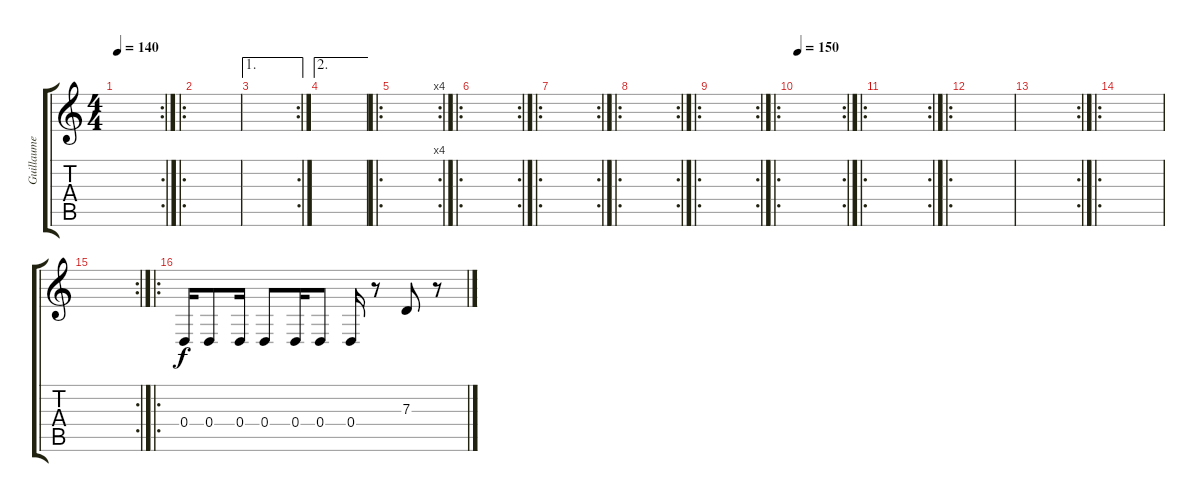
\track ("Guillaume" "Guillaume") {instrument altosax}
\staff {score tabs}
\tuning (E4 B3 G3 D3 A2 E2) {hide}
\rc 2
\ts (4 4)
\tempo 140
\clef g2
\ks c
|
\ro
|
\ae 1
\rc 2
|
\ae 2
|
\ro
\rc 4
|
\ro
\rc 2
|
\ro
\rc 2
|
\ro
\rc 2
|
\ro
\rc 2
|
\ro
\rc 2
\tempo 150
|
\ro
\rc 2
|
\ro
|
\rc 2
|
\ro
|
\rc 2
|
\ro
0.4.16 0.4.8 0.4.16 0.4.8 0.4.16 0.4.8 0.4.16 r.8 7.3.8 r.8
